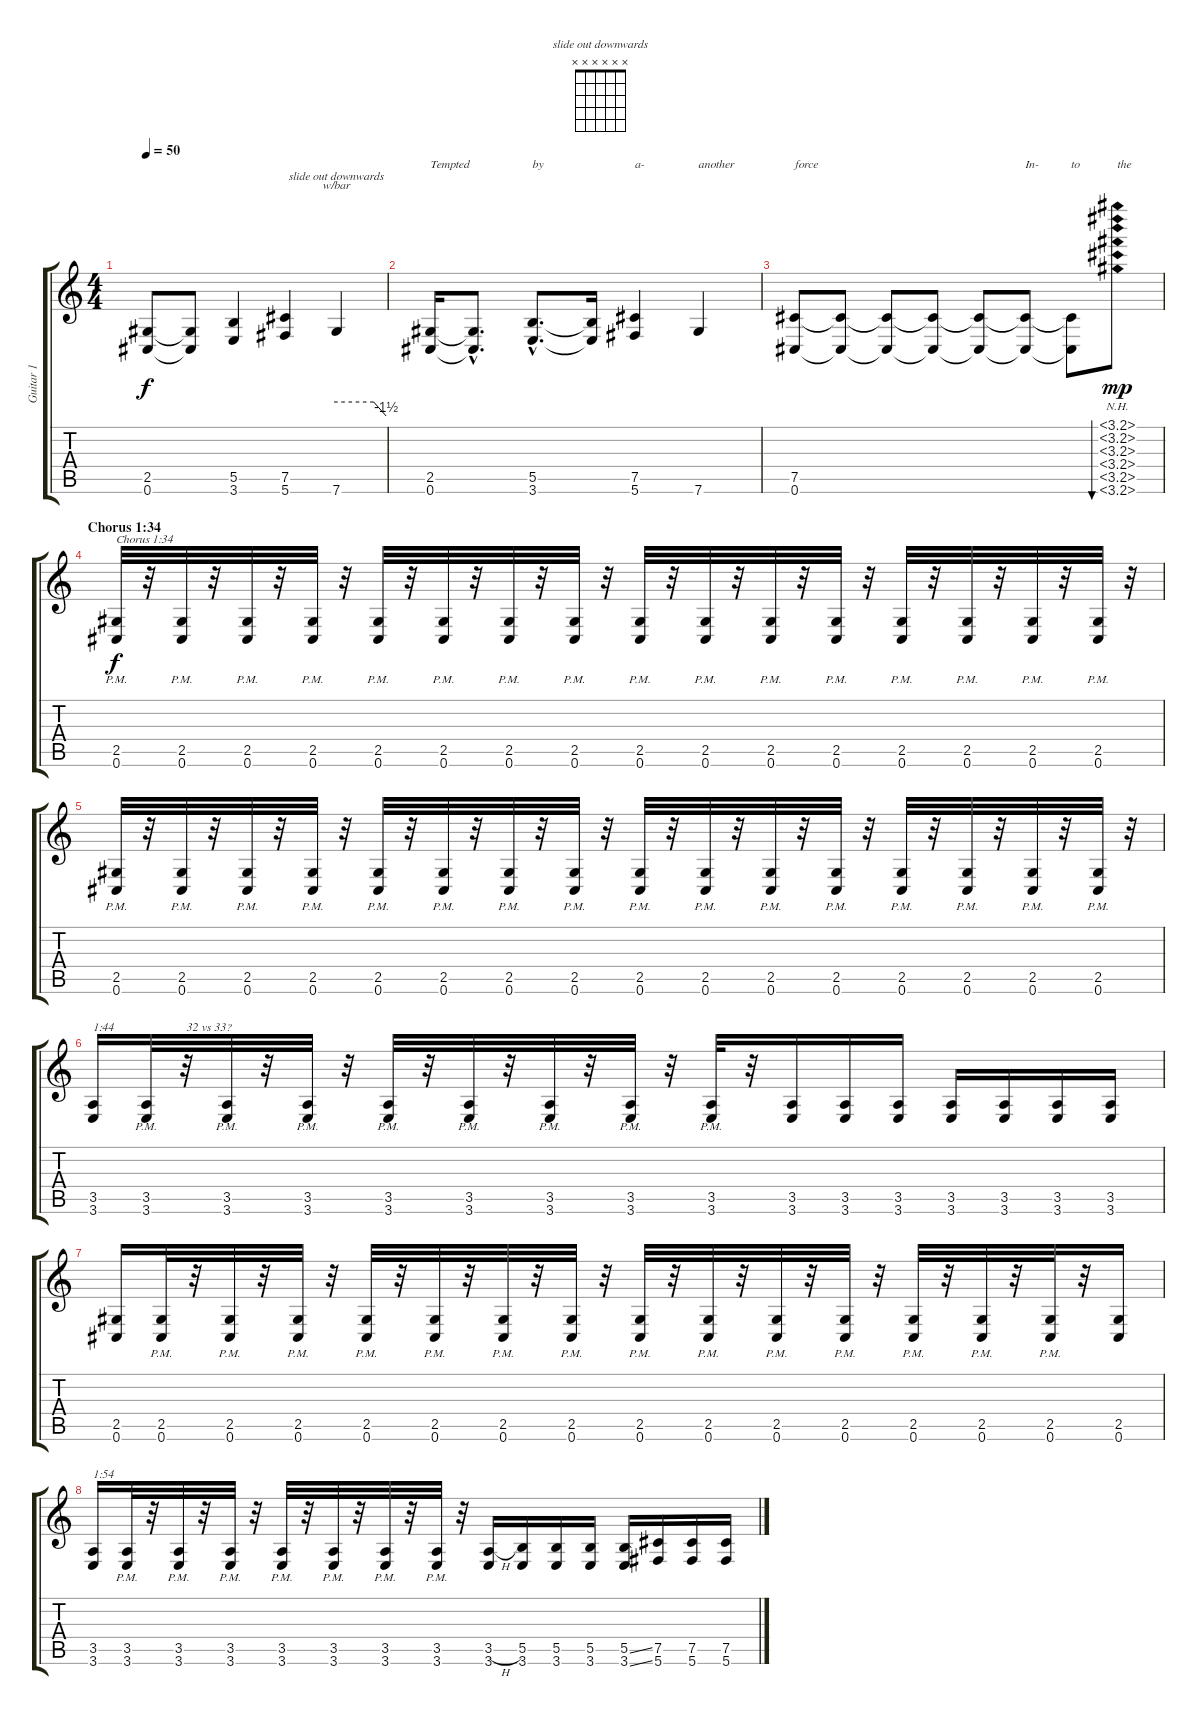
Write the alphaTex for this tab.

\track ("Guitar 1" "Guitar 1") {instrument distortionguitar}
\staff {score tabs}
\tuning (Db4 Ab3 E3 B2 Gb2 Db2) {hide}
\chord ("slide out downwards" x x x x x x)
\ts (4 4)
\tempo 50
\clef g2
\ks c
(2.5 0.6).8{dy f} (2.5{t} 0.6{t}).8 (5.5 3.6).4 (7.5 5.6).4 7.6.4{tbe (custom default 0 0 45 0 60 -6) ch "slide out downwards"} |
(2.5 0.6).16{txt "Tempted"} (2.5{hac t} 0.6{hac t}).8{d} (5.5{hac} 3.6{hac}).8{d txt "by"} (5.5{t} 3.6{t}).16 (7.5 5.6).4{txt "a-"} 7.6.4{txt "another"} |
(7.5 0.6).8{txt "force"} (7.5{t} 0.6{t}).8 (7.5{t} 0.6{t}).8 (7.5{t} 0.6{t}).8 (7.5{t} 0.6{t}).8 (7.5{t} 0.6{t}).8{txt "In-"} (7.5{t} 0.6{t}).8{txt "to"} (3.1{nh} 3.2{nh} 3.3{nh} 3.4{nh} 3.5{nh} 3.6{nh}).8{bu 30 txt "the" dy mp instrument guitarfretnoise} |
\section ("" "Chorus 1:34")
(2.5{pm} 0.6{pm}).32{txt "Chorus 1:34" dy f instrument distortionguitar} r.32 (2.5{pm} 0.6{pm}).32 r.32 (2.5{pm} 0.6{pm}).32 r.32 (2.5{pm} 0.6{pm}).32 r.32 (2.5{pm} 0.6{pm}).32 r.32 (2.5{pm} 0.6{pm}).32 r.32 (2.5{pm} 0.6{pm}).32 r.32 (2.5{pm} 0.6{pm}).32 r.32 (2.5{pm} 0.6{pm}).32 r.32 (2.5{pm} 0.6{pm}).32 r.32 (2.5{pm} 0.6{pm}).32 r.32 (2.5{pm} 0.6{pm}).32 r.32 (2.5{pm} 0.6{pm}).32 r.32 (2.5{pm} 0.6{pm}).32 r.32 (2.5{pm} 0.6{pm}).32 r.32 (2.5{pm} 0.6{pm}).32 r.32 |
(2.5{pm} 0.6{pm}).32 r.32 (2.5{pm} 0.6{pm}).32 r.32 (2.5{pm} 0.6{pm}).32 r.32 (2.5{pm} 0.6{pm}).32 r.32 (2.5{pm} 0.6{pm}).32 r.32 (2.5{pm} 0.6{pm}).32 r.32 (2.5{pm} 0.6{pm}).32 r.32 (2.5{pm} 0.6{pm}).32 r.32 (2.5{pm} 0.6{pm}).32 r.32 (2.5{pm} 0.6{pm}).32 r.32 (2.5{pm} 0.6{pm}).32 r.32 (2.5{pm} 0.6{pm}).32 r.32 (2.5{pm} 0.6{pm}).32 r.32 (2.5{pm} 0.6{pm}).32 r.32 (2.5{pm} 0.6{pm}).32 r.32 (2.5{pm} 0.6{pm}).32 r.32 |
(3.5 3.6).16{txt "1:44"} (3.5{pm} 3.6{pm}).32 r.32{txt "32 vs 33?"} (3.5{pm} 3.6{pm}).32 r.32 (3.5{pm} 3.6{pm}).32 r.32 (3.5{pm} 3.6{pm}).32 r.32 (3.5{pm} 3.6{pm}).32 r.32 (3.5{pm} 3.6{pm}).32 r.32 (3.5{pm} 3.6{pm}).32 r.32 (3.5{pm} 3.6{pm}).32 r.32 (3.5 3.6).16 (3.5 3.6).16 (3.5 3.6).16 (3.5 3.6).16 (3.5 3.6).16 (3.5 3.6).16 (3.5 3.6).16 |
(2.5 0.6).16 (2.5{pm} 0.6{pm}).32 r.32 (2.5{pm} 0.6{pm}).32 r.32 (2.5{pm} 0.6{pm}).32 r.32 (2.5{pm} 0.6{pm}).32 r.32 (2.5{pm} 0.6{pm}).32 r.32 (2.5{pm} 0.6{pm}).32 r.32 (2.5{pm} 0.6{pm}).32 r.32 (2.5{pm} 0.6{pm}).32 r.32 (2.5{pm} 0.6{pm}).32 r.32 (2.5{pm} 0.6{pm}).32 r.32 (2.5{pm} 0.6{pm}).32 r.32 (2.5{pm} 0.6{pm}).32 r.32 (2.5{pm} 0.6{pm}).32 r.32 (2.5{pm} 0.6{pm}).32 r.32 (2.5 0.6).16 |
(3.5 3.6).16{txt "1:54"} (3.5{pm} 3.6{pm}).32 r.32 (3.5{pm} 3.6{pm}).32 r.32 (3.5{pm} 3.6{pm}).32 r.32 (3.5{pm} 3.6{pm}).32 r.32 (3.5{pm} 3.6{pm}).32 r.32 (3.5{pm} 3.6{pm}).32 r.32 (3.5{pm} 3.6{pm}).32 r.32 (3.5{h} 3.6).16 (5.5 3.6).16 (5.5 3.6).16 (5.5 3.6).16 (5.5{ss} 3.6{ss}).16 (7.5 5.6).16 (7.5 5.6).16 (7.5 5.6).16
